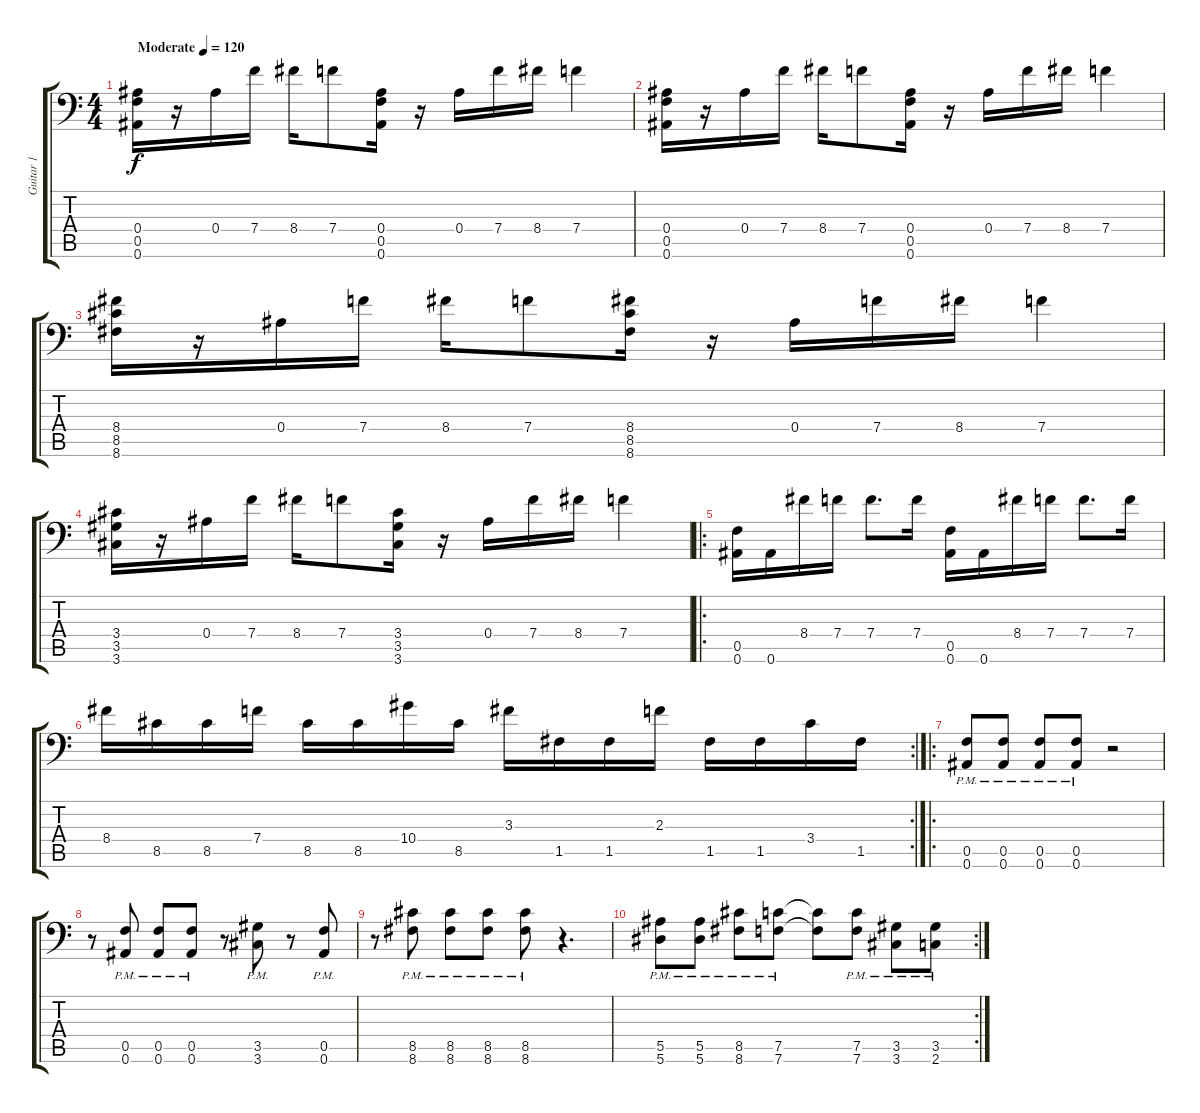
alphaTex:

\track ("Guitar 1" "Guitar 1") {instrument distortionguitar}
\staff {score tabs}
\tuning (C4 G3 Eb3 Bb2 F2 Bb1) {hide}
\ts (4 4)
\tempo (120 "Moderate")
\clef f4
\ks c
(0.4 0.5 0.6).16{dy f instrument distortionguitar} r.16 0.4.16 7.4.16 8.4.16 7.4.8 (0.4 0.5 0.6).16 r.16 0.4.16 7.4.16 8.4.16 7.4.4 |
(0.4 0.5 0.6).16 r.16 0.4.16 7.4.16 8.4.16 7.4.8 (0.4 0.5 0.6).16 r.16 0.4.16 7.4.16 8.4.16 7.4.4 |
(8.4 8.5 8.6).16 r.16 0.4.16 7.4.16 8.4.16 7.4.8 (8.4 8.5 8.6).16 r.16 0.4.16 7.4.16 8.4.16 7.4.4 |
(3.4 3.5 3.6).16 r.16 0.4.16 7.4.16 8.4.16 7.4.8 (3.4 3.5 3.6).16 r.16 0.4.16 7.4.16 8.4.16 7.4.4 |
\ro
(0.5 0.6).16 0.6.16 8.4.16 7.4.16 7.4.8{d} 7.4.16 (0.5 0.6).16 0.6.16 8.4.16 7.4.16 7.4.8{d} 7.4.16 |
\rc 2
8.4.16 8.5.16 8.5.16 7.4.16 8.5.16 8.5.16 10.4.16 8.5.16 3.3.16 1.5.16 1.5.16 2.3.16 1.5.16 1.5.16 3.4.16 1.5.16 |
\ro
(0.5{pm} 0.6{pm}).8 (0.5{pm} 0.6{pm}).8 (0.5{pm} 0.6{pm}).8 (0.5{pm} 0.6{pm}).8 r.2 |
r.8 (0.5{pm} 0.6{pm}).8 (0.5{pm} 0.6{pm}).8 (0.5{pm} 0.6{pm}).8 r.8 (3.5{pm} 3.6{pm}).8 r.8 (0.5{pm} 0.6{pm}).8 |
r.8 (8.5{pm} 8.6{pm}).8 (8.5{pm} 8.6{pm}).8 (8.5{pm} 8.6{pm}).8 (8.5{pm} 8.6{pm}).8 r.4{d} |
\rc 2
(5.5{pm} 5.6{pm}).8 (5.5{pm} 5.6{pm}).8 (8.5{pm} 8.6{pm}).8 (7.5{pm} 7.6{pm}).8 (7.5{t} 7.6{t}).8 (7.5{pm} 7.6{pm}).8 (3.5{pm} 3.6{pm}).8 (3.5{pm} 2.6{pm}).8
